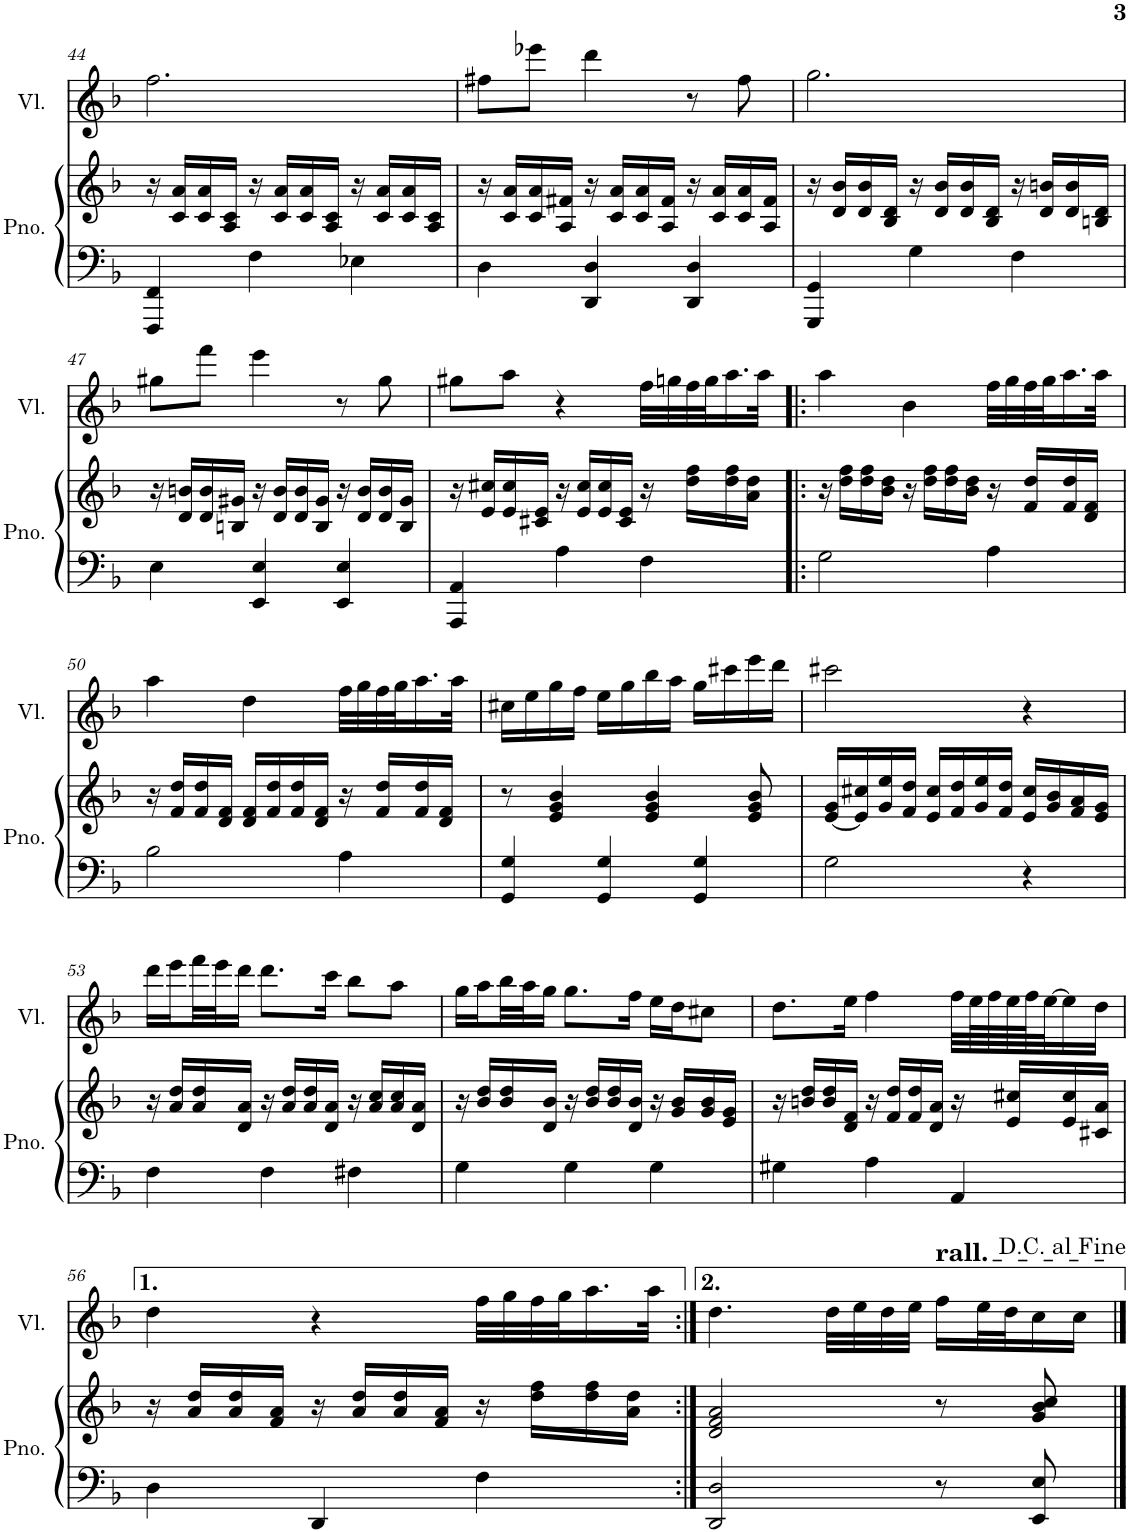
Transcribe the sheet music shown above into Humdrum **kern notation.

**kern	**kern	**kern
*part2	*part2	*part1
*staff3	*staff2	*staff1
*I"Piano	*	*I"Viool
*I'Pno.	*	*I'Vl.
!!LO:PB:g=z
*clefF4	*clefG2	*clefG2
*k[b-]	*k[b-]	*k[b-]
*M3/4	*M3/4	*M3/4
=44	=44	=44
4FFF/ 4FF/	16r	2.ff\
.	16c/ 16a/LL	.
.	16c/ 16a/	.
.	16A/ 16c/JJ	.
4F\	16r	.
.	16c/ 16a/LL	.
.	16c/ 16a/	.
.	16A/ 16c/JJ	.
4E-X\	16r	.
.	16c/ 16a/LL	.
.	16c/ 16a/	.
.	16A/ 16c/JJ	.
=45	=45	=45
4D\	16r	8ff#X\L
.	16c/ 16a/LL	.
.	16c/ 16a/	8eee-X\J
.	16A/ 16f#X/JJ	.
4DD/ 4D/	16r	4ddd\
.	16c/ 16a/LL	.
.	16c/ 16a/	.
.	16A/ 16f#/JJ	.
4DD/ 4D/	16r	8r
.	16c/ 16a/LL	.
.	16c/ 16a/	8ff#\
.	16A/ 16f#/JJ	.
=46	=46	=46
4GGG/ 4GG/	16r	2.gg\
.	16d/ 16b-/LL	.
.	16d/ 16b-/	.
.	16B-/ 16d/JJ	.
4G\	16r	.
.	16d/ 16b-/LL	.
.	16d/ 16b-/	.
.	16B-/ 16d/JJ	.
4F\	16r	.
.	16d/ 16bn/LL	.
.	16d/ 16b/	.
.	16Bn/ 16d/JJ	.
!!LO:LB:g=z
=47	=47	=47
4E\	16r	8gg#X\L
.	16d/ 16bn/LL	.
.	16d/ 16b/	8fff\J
.	16Bn/ 16g#X/JJ	.
4EE/ 4E/	16r	4eee\
.	16d/ 16b/LL	.
.	16d/ 16b/	.
.	16B/ 16g#/JJ	.
4EE/ 4E/	16r	8r
.	16d/ 16b/LL	.
.	16d/ 16b/	8gg#\
.	16B/ 16g#/JJ	.
=48	=48	=48
4AAA/ 4AA/	16r	8gg#X\L
.	16e/ 16cc#X/LL	.
.	16e/ 16cc#/	8aa\J
.	16c#X/ 16e/JJ	.
4A\	16r	4r
.	16e/ 16cc#/LL	.
.	16e/ 16cc#/	.
.	16c#/ 16e/JJ	.
4F\	16r	32ff\LLL
.	.	32ggn\
.	16dd\ 16ff\LL	32ff\
.	.	32gg\J
.	16dd\ 16ff\	16.aa\
.	16a\ 16dd\JJ	.
.	.	32aa\JJk
=49!|:	=49!|:	=49!|:
2G\	16r	4aa\
.	16dd\ 16ff\LL	.
.	16dd\ 16ff\	.
.	16b-\ 16dd\JJ	.
.	16r	4b-\
.	16dd\ 16ff\LL	.
.	16dd\ 16ff\	.
.	16b-\ 16dd\JJ	.
4A\	16r	32ff\LLL
.	.	32gg\
.	16f/ 16dd/LL	32ff\
.	.	32gg\J
.	16f/ 16dd/	16.aa\
.	16d/ 16f/JJ	.
.	.	32aa\JJk
!!LO:LB:g=z
=50	=50	=50
2B-\	16r	4aa\
.	16f/ 16dd/LL	.
.	16f/ 16dd/	.
.	16d/ 16f/JJ	.
.	16d/ 16f/LL	4dd\
.	16f/ 16dd/	.
.	16f/ 16dd/	.
.	16d/ 16f/JJ	.
4A\	16r	32ff\LLL
.	.	32gg\
.	16f/ 16dd/LL	32ff\
.	.	32gg\J
.	16f/ 16dd/	16.aa\
.	16d/ 16f/JJ	.
.	.	32aa\JJk
=51	=51	=51
4GG/ 4G/	8r	16cc#X\LL
.	.	16ee\
.	4e/ 4g/ 4b-/	16gg\
.	.	16ff\JJ
4GG/ 4G/	.	16ee\LL
.	.	16gg\
.	4e/ 4g/ 4b-/	16bb-\
.	.	16aa\JJ
4GG/ 4G/	.	16gg\LL
.	.	16ccc#X\
.	8e/ 8g/ 8b-/	16eee\
.	.	16ddd\JJ
=52	=52	=52
2G\	[16e/ 16g/LL	2ccc#X\
.	16e/] 16cc#X/	.
.	16g/ 16ee/	.
.	16f/ 16dd/JJ	.
.	16e/ 16cc#/LL	.
.	16f/ 16dd/	.
.	16g/ 16ee/	.
.	16f/ 16dd/JJ	.
4r	16e/ 16cc#/LL	4r
.	16g/ 16b-/	.
.	16f/ 16a/	.
.	16e/ 16g/JJ	.
!!LO:LB:g=z
=53	=53	=53
4F\	16r	16ddd\LL
.	16a/ 16dd/LL	16eee\
.	16a/ 16dd/	32fff\L
.	.	32eee\J
.	16d/ 16a/JJ	16ddd\JJ
4F\	16r	8.ddd\L
.	16a/ 16dd/LL	.
.	16a/ 16dd/	.
.	16d/ 16a/JJ	16ccc\Jk
4F#X\	16r	8bb-\L
.	16a/ 16cc/LL	.
.	16a/ 16cc/	8aa\J
.	16d/ 16a/JJ	.
=54	=54	=54
4G\	16r	16gg\LL
.	16b-/ 16dd/LL	16aa\
.	16b-/ 16dd/	32bb-\L
.	.	32aa\J
.	16d/ 16b-/JJ	16gg\JJ
4G\	16r	8.gg\L
.	16b-/ 16dd/LL	.
.	16b-/ 16dd/	.
.	16d/ 16b-/JJ	16ff\Jk
4G\	16r	16ee\LL
.	16g/ 16b-/LL	16dd\J
.	16g/ 16b-/	8cc#X\J
.	16e/ 16g/JJ	.
=55	=55	=55
4G#X\	16r	8.dd\L
.	16bn/ 16dd/LL	.
.	16b/ 16dd/	.
.	16d/ 16f/JJ	16ee\Jk
4A\	16r	4ff\
.	16f/ 16dd/LL	.
.	16f/ 16dd/	.
.	16d/ 16a/JJ	.
4AA/	16r	32ff\LLL
.	.	64ee\L
.	.	64ff\
.	16e/ 16cc#X/LL	64ee\
.	.	64ff\J
.	.	[32ee\J
.	16e/ 16cc#/	16ee\]
.	16c#X/ 16a/JJ	16dd\JJ
!!LO:LB:g=z
=56	=56	=56
4D\	16r	4dd\
.	16a/ 16dd/LL	.
.	16a/ 16dd/	.
.	16f/ 16a/JJ	.
4DD/	16r	4r
.	16a/ 16dd/LL	.
.	16a/ 16dd/	.
.	16f/ 16a/JJ	.
4F\	16r	32ff\LLL
.	.	32gg\
.	16dd\ 16ff\LL	32ff\
.	.	32gg\J
.	16dd\ 16ff\	16.aa\
.	16a\ 16dd\JJ	.
.	.	32aa\JJk
=57:|!	=57:|!	=57:|!
2DD/ 2D/	2d/ 2f/ 2a/	4.dd\
.	.	32dd\LLL
.	.	32ee\
.	.	32dd\
.	.	32ee\JJJ
!	!	!LO:TX:a:t=rall.
8r	8r	16ff\LL
.	.	32ee\L
.	.	32dd\J
8EE/ 8E/	8g/ 8b-/ 8cc/	16cc\
.	.	16cc\JJ
==	==	==
*-	*-	*-
